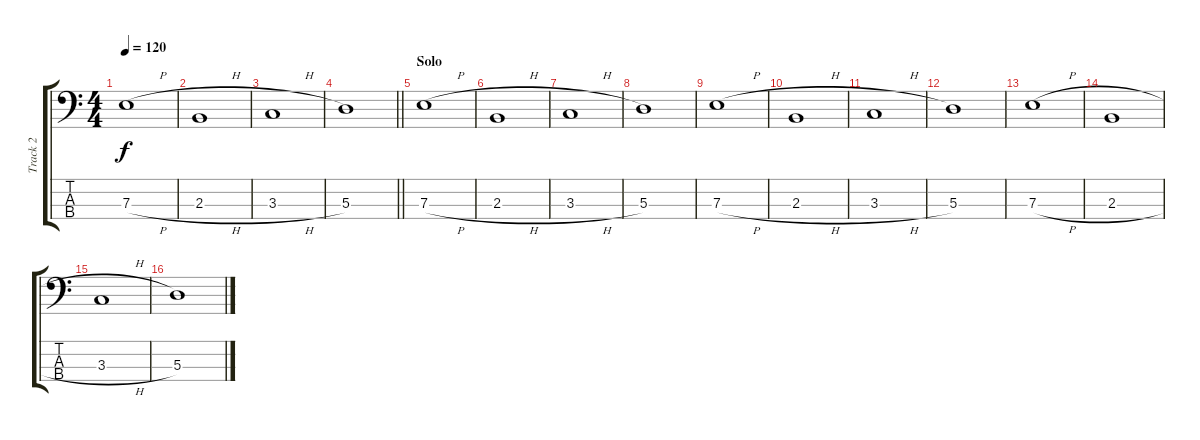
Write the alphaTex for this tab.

\track ("Track 2" "Track 2") {instrument electricbassfinger}
\staff {score tabs}
\tuning (G2 D2 A1 E1) {hide}
\ts (4 4)
\tempo 120
\clef f4
\ks c
7.3{h}.1{dy f} |
2.3{h}.1 |
3.3{h}.1 |
\barLineRight lightlight
5.3.1 |
\section ("" "Solo")
7.3{h}.1 |
2.3{h}.1 |
3.3{h}.1 |
5.3.1 |
7.3{h}.1 |
2.3{h}.1 |
3.3{h}.1 |
5.3.1 |
7.3{h}.1 |
2.3{h}.1 |
3.3{h}.1 |
5.3.1
